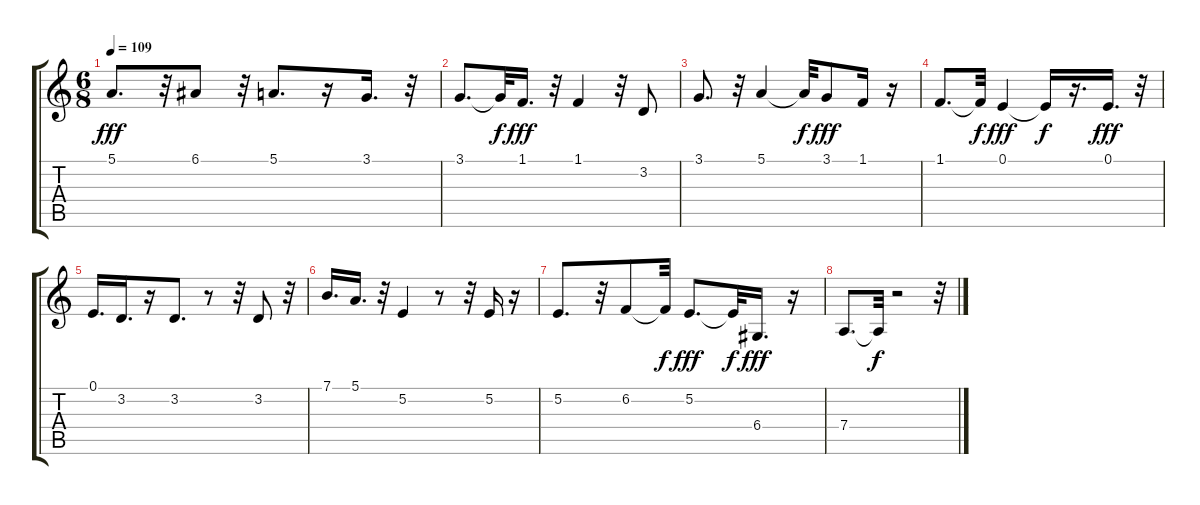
\track "" {instrument flute}
\staff {score tabs}
\tuning (E4 B3 G3 D3 A2 E2) {hide}
\ts (6 8)
\tempo 109
\clef g2
\ks c
5.1.8{d dy fff} r.32 6.1.8 r.32 5.1.8{d} r.16 3.1.16{d} r.32 |
3.1.8{d} 3.1{t}.32{dy f} 1.1.16{d dy fff} r.32 1.1.4 r.32 3.2.8 |
3.1.8{d} r.32 5.1.4 5.1{t}.32{dy f} 3.1.8{dy fff} 1.1.16 r.16 |
1.1.8{d} 1.1{t}.32{dy f} 0.1.4{dy fff} 0.1{t}.16{dy f} r.16{d} 0.1.16{d dy fff} r.32 |
0.1.16{d} 3.2.16{d} r.16 3.2.8{d} r.8 r.32 3.2.8 r.32 |
7.1.16{d} 5.1.16{d} r.32 5.2.4 r.8 r.32 5.2.16 r.16 |
5.2.8{d} r.32 6.2.8 6.2{t}.32{dy f} 5.2.8{d dy fff} 5.2{t}.32{dy f} 6.4.16{d dy fff} r.16 |
7.4.8{d} 7.4{t}.32{dy f} r.2 r.32
